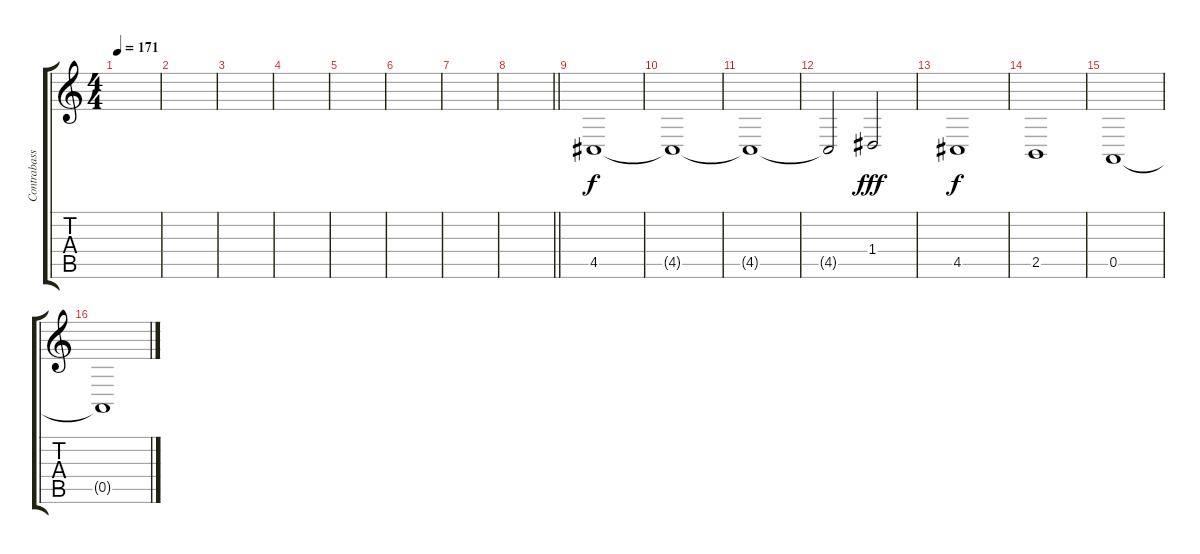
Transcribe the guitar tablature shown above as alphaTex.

\track ("Contrabass" "Contrabass") {instrument cello}
\staff {score tabs}
\tuning (E4 B3 G3 D3 A2 E2) {hide}
\ts (4 4)
\tempo 171
\clef g2
\ks c
|
|
|
|
|
|
|
\barLineRight lightlight
|
\section ("" "")
4.5.1{volume 12} |
4.5{t}.1 |
4.5{t}.1 |
4.5{t}.2 1.4.2{dy fff} |
4.5.1{dy f} |
2.5.1 |
0.5.1 |
0.5{t}.1
